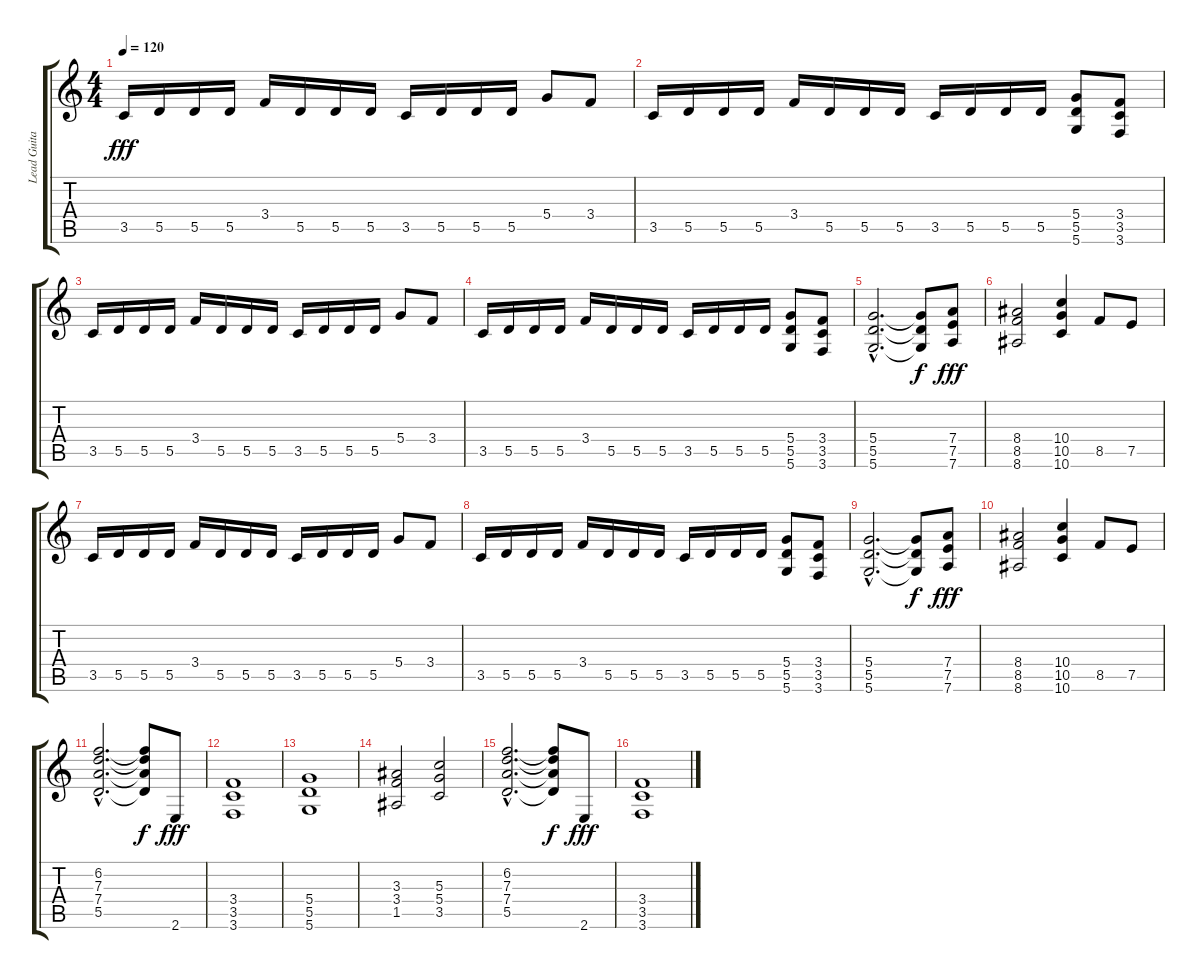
\track ("Lead Guitar" "Lead Guita") {instrument distortionguitar}
\staff {score tabs}
\tuning (E4 B3 G3 D3 A2 D2) {hide}
\ts (4 4)
\tempo 120
\clef g2
\ks c
3.5.16{dy fff} 5.5.16 5.5.16 5.5.16 3.4.16 5.5.16 5.5.16 5.5.16 3.5.16 5.5.16 5.5.16 5.5.16 5.4.8 3.4.8 |
3.5.16 5.5.16 5.5.16 5.5.16 3.4.16 5.5.16 5.5.16 5.5.16 3.5.16 5.5.16 5.5.16 5.5.16 (5.4 5.5 5.6).8 (3.4 3.5 3.6).8 |
3.5.16 5.5.16 5.5.16 5.5.16 3.4.16 5.5.16 5.5.16 5.5.16 3.5.16 5.5.16 5.5.16 5.5.16 5.4.8 3.4.8 |
3.5.16 5.5.16 5.5.16 5.5.16 3.4.16 5.5.16 5.5.16 5.5.16 3.5.16 5.5.16 5.5.16 5.5.16 (5.4 5.5 5.6).8 (3.4 3.5 3.6).8 |
(5.4{hac} 5.5{hac} 5.6{hac}).2{d} (5.4{t} 5.5{t} 5.6{t}).8{dy f} (7.4 7.5 7.6).8{dy fff} |
(8.4 8.5 8.6).2 (10.4 10.5 10.6).4 8.5.8 7.5.8 |
3.5.16 5.5.16 5.5.16 5.5.16 3.4.16 5.5.16 5.5.16 5.5.16 3.5.16 5.5.16 5.5.16 5.5.16 5.4.8 3.4.8 |
3.5.16 5.5.16 5.5.16 5.5.16 3.4.16 5.5.16 5.5.16 5.5.16 3.5.16 5.5.16 5.5.16 5.5.16 (5.4 5.5 5.6).8 (3.4 3.5 3.6).8 |
(5.4{hac} 5.5{hac} 5.6{hac}).2{d} (5.4{t} 5.5{t} 5.6{t}).8{dy f} (7.4 7.5 7.6).8{dy fff} |
(8.4 8.5 8.6).2 (10.4 10.5 10.6).4 8.5.8 7.5.8 |
(6.2{hac} 7.3{hac} 7.4{hac} 5.5{hac}).2{d} (6.2{t} 7.3{t} 7.4{t} 5.5{t}).8{dy f} 2.6.8{dy fff} |
(3.4 3.5 3.6).1 |
(5.4 5.5 5.6).1 |
(3.3 3.4 1.5).2 (5.3 5.4 3.5).2 |
(6.2{hac} 7.3{hac} 7.4{hac} 5.5{hac}).2{d} (6.2{t} 7.3{t} 7.4{t} 5.5{t}).8{dy f} 2.6.8{dy fff} |
(3.4 3.5 3.6).1
